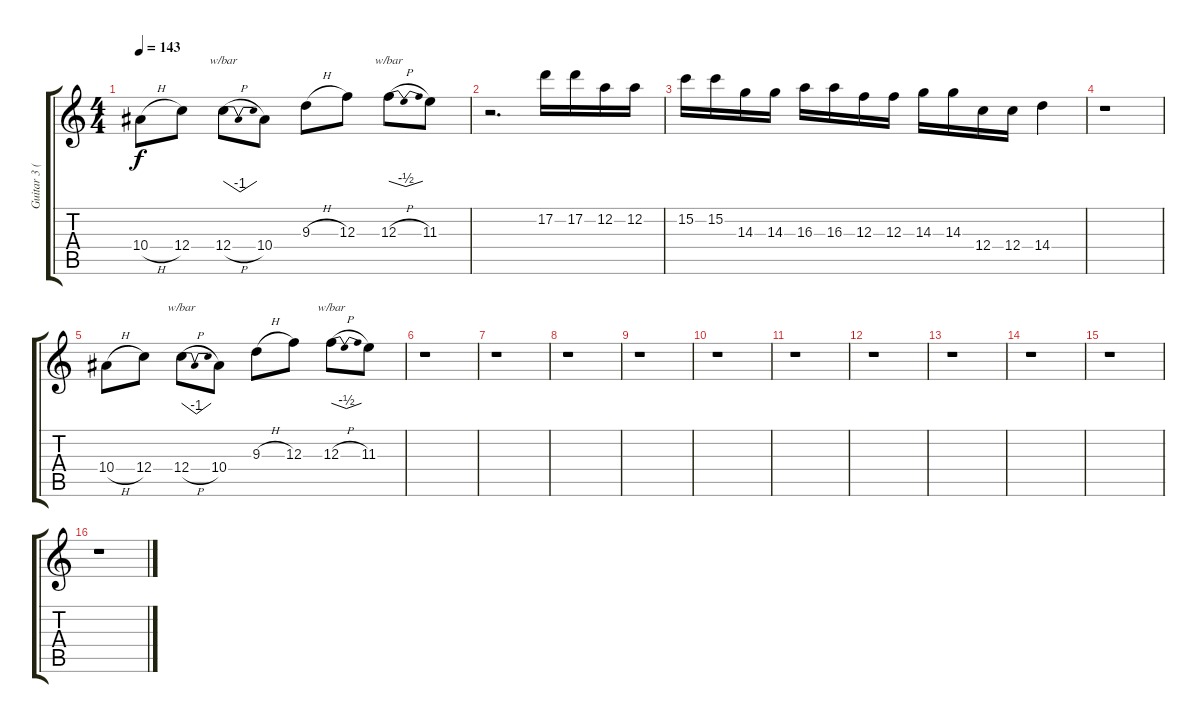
\track ("Guitar 3 (Lead)" "Guitar 3 (") {instrument overdrivenguitar}
\staff {score tabs}
\tuning (D4 A3 F3 C3 G2 D2) {hide}
\ts (4 4)
\tempo 143
\clef g2
\ks c
10.4{h}.8{dy f} 12.4.8 12.4{h}.8{tbe (dip default 0 0 30 -4 60 0)} 10.4.8 9.3{h}.8 12.3.8 12.3{h}.8{tbe (dip default 0 0 30 -2 60 0)} 11.3.8 |
r.2{d} 17.2.16 17.2.16 12.2.16 12.2.16 |
15.2.16 15.2.16 14.3.16 14.3.16 16.3.16 16.3.16 12.3.16 12.3.16 14.3.16 14.3.16 12.4.16 12.4.16 14.4.4 |
r.1 |
10.4{h}.8 12.4.8 12.4{h}.8{tbe (dip default 0 0 30 -4 60 0)} 10.4.8 9.3{h}.8 12.3.8 12.3{h}.8{tbe (dip default 0 0 30 -2 60 0)} 11.3.8 |
r.1 |
r.1 |
r.1 |
r.1 |
r.1 |
r.1 |
r.1 |
r.1 |
r.1 |
r.1 |
r.1
